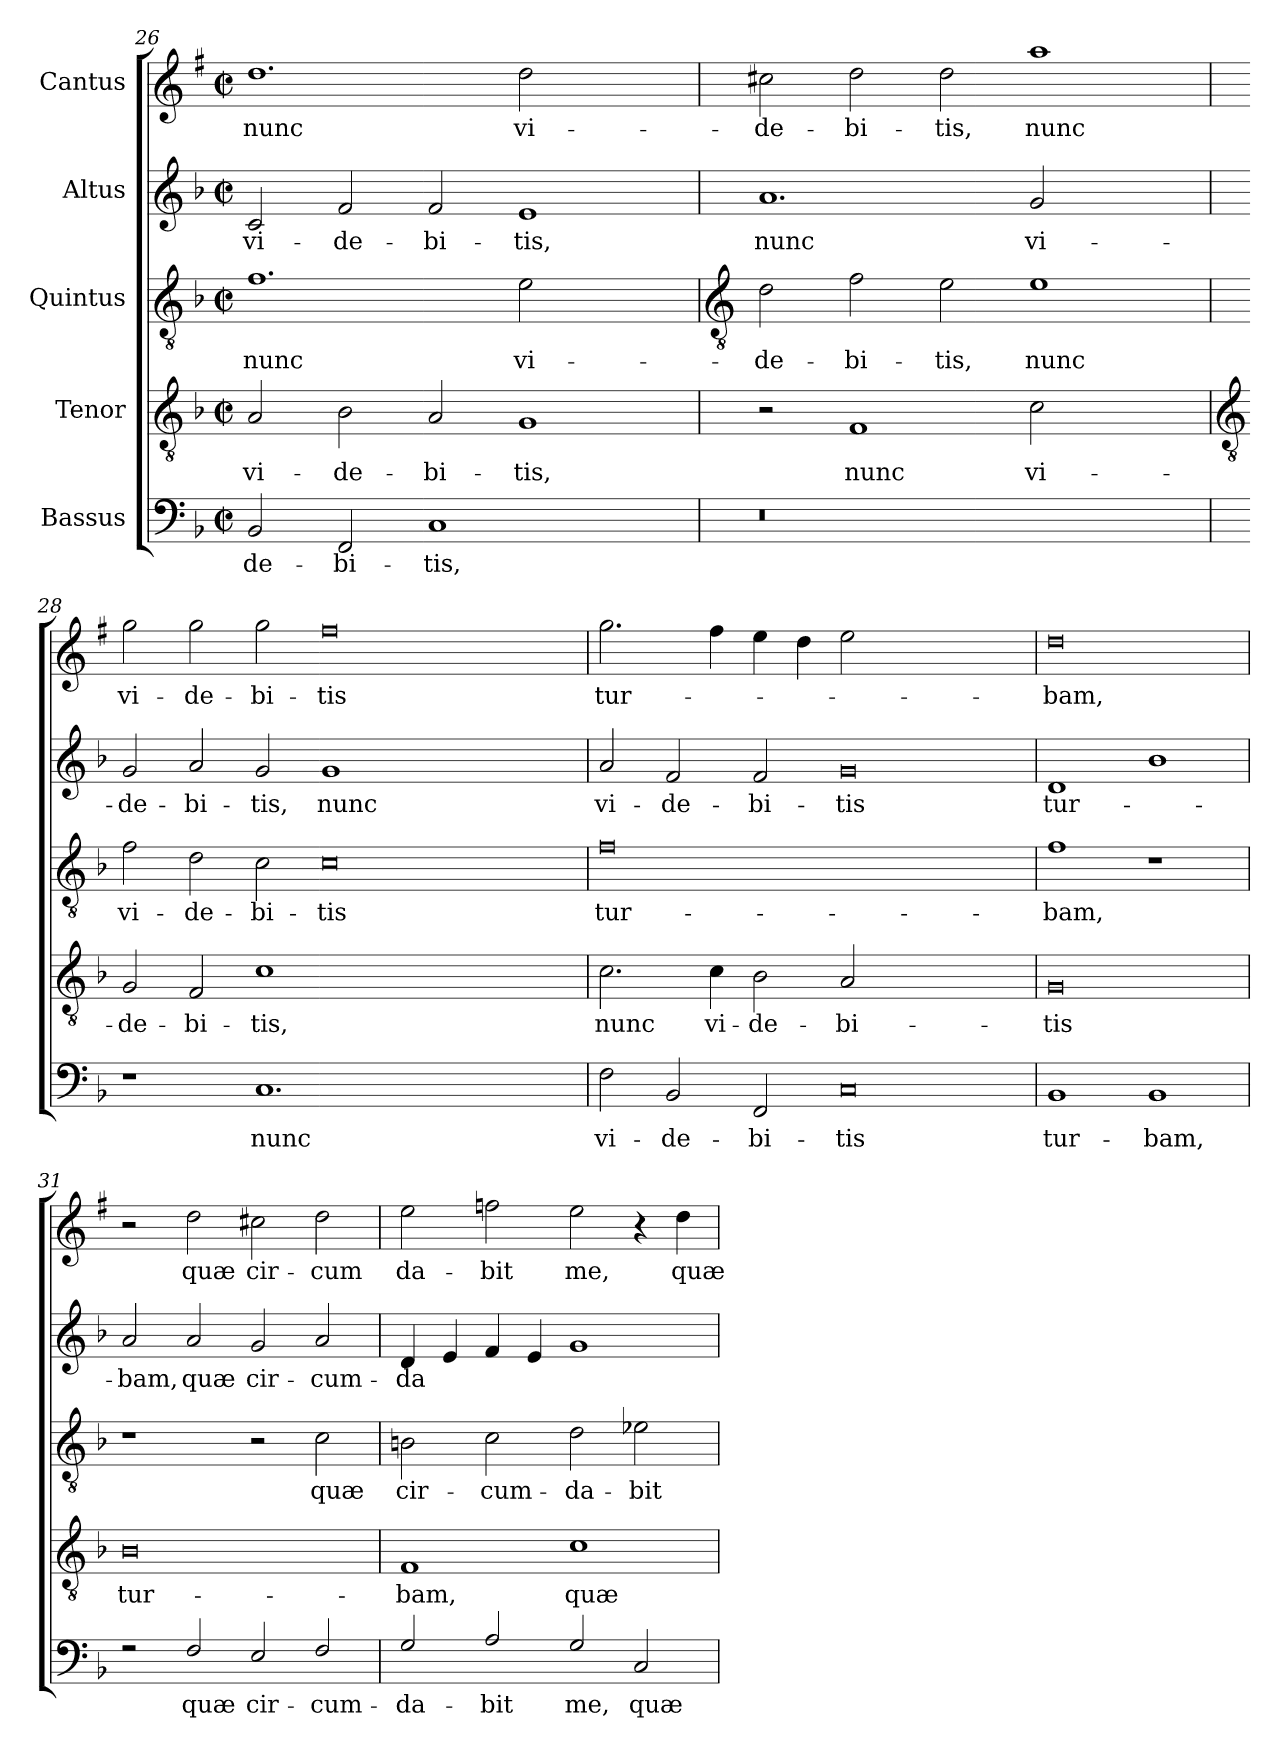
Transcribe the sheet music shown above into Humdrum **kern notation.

**kern	**text	**kern	**text	**kern	**text	**kern	**text	**kern	**text
*part5	*part5	*part4	*part4	*part3	*part3	*part2	*part2	*part1	*part1
*staff5	*staff5	*staff4	*staff4	*staff3	*staff3	*staff2	*staff2	*staff1	*staff1
*I"Bassus	*	*I"Tenor	*	*I"Quintus	*	*I"Altus	*	*I"Cantus	*
*clefF4	*	*clefGv2	*	*clefGv2	*	*clefG2	*	*clefG2	*
*	*	*	*	*	*	*	*	*ITrd1c2	*
*k[b-]	*	*k[b-]	*	*k[b-]	*	*k[b-]	*	*k[b-]	*
*F:	*	*F:	*	*F:	*	*F:	*	*F:	*
*M4/2	*	*M4/2	*	*M4/2	*	*M4/2	*	*M4/2	*
*met(c|)	*	*met(c|)	*	*met(c|)	*	*met(c|)	*	*met(c|)	*
=26	=26	=26	=26	=26	=26	=26	=26	=26	=26
!	!LO:LY:b	!	!LO:LY:b	!	!LO:LY:b	!	!LO:LY:b	!	!LO:LY:b
*^	*	*	*	*	*	*	*	*	*
2BB-	0ryy	-de-	2A	vi-	1.f	nunc	2c	vi-	1.cc	nunc
!	!	!LO:LY:b	!	!LO:LY:b	!	!	!	!LO:LY:b	!	!
2FF	.	-bi-	2B-	-de-	.	.	2f	-de-	.	.
!	!	!LO:LY:b	!	!LO:LY:b	!	!	!	!LO:LY:b	!	!
1C	.	-tis,	2A	-bi-	.	.	2f	-bi-	.	.
!	!	!	!	!LO:LY:b	!	!LO:LY:b	!	!LO:LY:b	!	!LO:LY:b
.	.	.	1G	-tis,	2e	vi-	1e	-tis,	2cc	vi-
2ryy	2ryy	.	.	.	2ryy	.	.	.	2ryy	.
!!LO:LB:g=z
=27	=27	=27	=27	=27	=27	=27	=27	=27	=27	=27
*	*	*	*	*	*clefGv2	*	*	*	*	*
!	!	!	!	!	!	!LO:LY:b	!	!LO:LY:b	!	!LO:LY:b
0r	0ryy	.	2r	.	2d	-de-	1.a	nunc	2bn	-de-
!	!	!	!	!LO:LY:b	!	!LO:LY:b	!	!	!	!LO:LY:b
.	.	.	1F	nunc	2f	-bi-	.	.	2cc	-bi-
!	!	!	!	!	!	!LO:LY:b	!	!	!	!LO:LY:b
.	.	.	.	.	2e	-tis,	.	.	2cc	-tis,
!	!	!	!	!LO:LY:b	!	!LO:LY:b	!	!LO:LY:b	!	!LO:LY:b
.	.	.	2c	vi-	1e	nunc	2g	vi-	1gg	nunc
2ryy	2ryy	.	2ryy	.	.	.	2ryy	.	.	.
!!LO:LB:g=z
=28	=28	=28	=28	=28	=28	=28	=28	=28	=28	=28
*	*	*	*clefGv2	*	*	*	*	*	*	*
!	!	!	!	!LO:LY:b	!	!LO:LY:b	!	!LO:LY:b	!	!LO:LY:b
1r	1ryy	.	2G	-de-	2f	vi-	2g	-de-	2ff	vi-
!	!	!	!	!LO:LY:b	!	!LO:LY:b	!	!LO:LY:b	!	!LO:LY:b
.	.	.	2F	-bi-	2d	-de-	2a	-bi-	2ff	-de-
!	!	!LO:LY:b	!	!LO:LY:b	!	!LO:LY:b	!	!LO:LY:b	!	!LO:LY:b
1.C	2ryy	nunc	1c	-tis,	2c	-bi-	2g	-tis,	2ff	-bi-
!	!	!	!	!	!	!LO:LY:b	!	!LO:LY:b	!	!LO:LY:b
.	2ryy	.	.	.	0c	-tis	1g	nunc	0ee	-tis
.	1ryy	.	1.ryy	.	.	.	.	.	.	.
1ryy	.	.	.	.	.	.	1ryy	.	.	.
.	2ryy	.	.	.	.	.	.	.	.	.
=29	=29	=29	=29	=29	=29	=29	=29	=29	=29	=29
!	!	!LO:LY:b	!	!LO:LY:b	!	!LO:LY:b	!	!LO:LY:b	!	!LO:LY:b
2F	0ryy	vi-	2.c	nunc	0f	tur-	2a	vi-	2.ff	tur-
!	!	!LO:LY:b	!	!	!	!	!	!LO:LY:b	!	!
2BB-	.	-de-	.	.	.	.	2f	-de-	.	.
!	!	!	!	!LO:LY:b	!	!	!	!	!	!
.	.	.	4c	vi-	.	.	.	.	4ee	.
!	!	!LO:LY:b	!	!LO:LY:b	!	!	!	!LO:LY:b	!	!
2FF	.	-bi-	2B-	-de-	.	.	2f	-bi-	4dd	.
.	.	.	.	.	.	.	.	.	4cc	.
!	!	!LO:LY:b	!	!LO:LY:b	!	!	!	!LO:LY:b	!	!
0C	.	-tis	2A	-bi-	.	.	0g	-tis	2dd	.
.	1.ryy	.	1.ryy	.	1.ryy	.	.	.	1.ryy	.
=30	=30	=30	=30	=30	=30	=30	=30	=30	=30	=30
!	!	!LO:LY:b	!	!LO:LY:b	!	!LO:LY:b	!	!LO:LY:b	!	!LO:LY:b
1BB-	0ryy	tur-	0G	-tis	1f	-bam,	1d	tur-	0cc	-bam,
!	!	!LO:LY:b	!	!	!	!	!	!	!	!
1BB-	.	-bam,	.	.	1r	.	1b-	.	.	.
=31	=31	=31	=31	=31	=31	=31	=31	=31	=31	=31
!	!	!	!	!LO:LY:b	!	!	!	!LO:LY:b	!	!
2r	0ryy	.	0B-	tur-	1r	.	2a	-bam,	2r	.
!	!	!LO:LY:b	!	!	!	!	!	!LO:LY:b	!	!LO:LY:b
2F	.	quæ	.	.	.	.	2a	quæ	2cc	quæ
!	!	!LO:LY:b	!	!	!	!	!	!LO:LY:b	!	!LO:LY:b
2E	.	cir-	.	.	2r	.	2g	cir-	2bn	cir-
!	!	!LO:LY:b	!	!	!	!LO:LY:b	!	!LO:LY:b	!	!LO:LY:b
2F	.	-cum-	.	.	2c	quæ	2a	-cum-	2cc	-cum
=32	=32	=32	=32	=32	=32	=32	=32	=32	=32	=32
!	!	!LO:LY:b	!	!LO:LY:b	!	!LO:LY:b	!	!LO:LY:b	!	!LO:LY:b
2G	0ryy	-da-	1F	-bam,	2Bn	cir-	4d	-da	2dd	da-
.	.	.	.	.	.	.	4e	.	.	.
!	!	!LO:LY:b	!	!	!	!LO:LY:b	!	!	!	!LO:LY:b
2A	.	-bit	.	.	2c	-cum-	4f	.	2ee-X	-bit
.	.	.	.	.	.	.	4e	.	.	.
!	!	!LO:LY:b	!	!LO:LY:b	!	!LO:LY:b	!	!	!	!LO:LY:b
2G	.	me,	1c	quæ	2d	-da-	1g	.	2dd	me,
!	!	!LO:LY:b	!	!	!	!LO:LY:b	!	!	!	!
2C	.	quæ	.	.	2e-X	-bit	.	.	4r	.
!	!	!	!	!	!	!	!	!	!	!LO:LY:b
.	.	.	.	.	.	.	.	.	4cc	quæ
*v	*v	*	*	*	*	*	*	*	*	*
=	=	=	=	=	=	=	=	=	=
*-	*-	*-	*-	*-	*-	*-	*-	*-	*-
